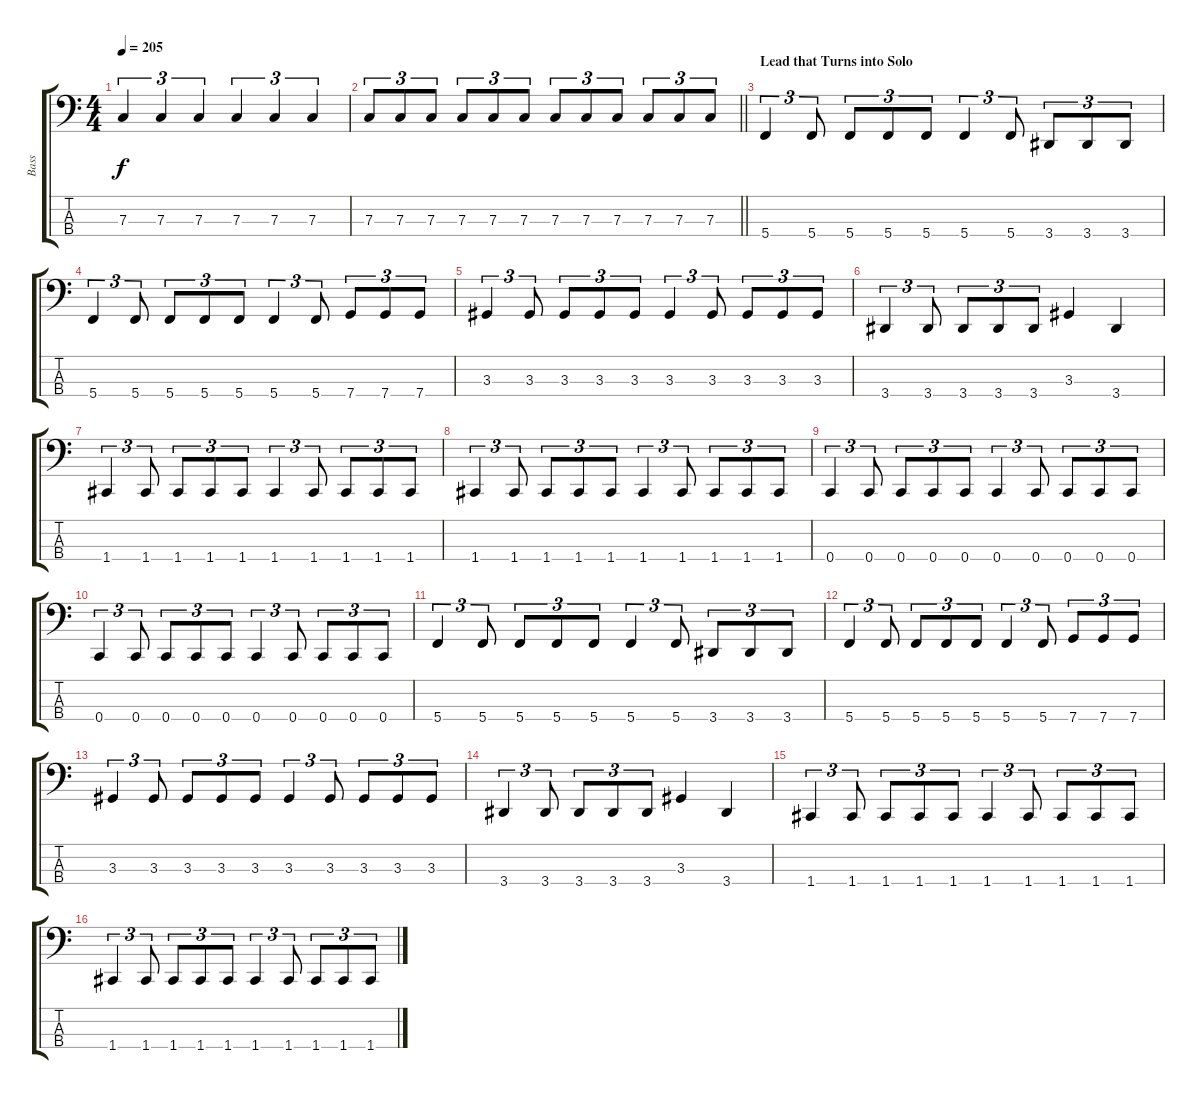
\track ("Bass" "Bass") {instrument electricbassfinger}
\staff {score tabs}
\tuning (Eb2 Bb1 F1 C1) {hide}
\ts (4 4)
\tempo 205
\clef f4
\ks c
7.3.4{tu (3 2) dy f} 7.3.4{tu (3 2)} 7.3.4{tu (3 2)} 7.3.4{tu (3 2)} 7.3.4{tu (3 2)} 7.3.4{tu (3 2)} |
\barLineRight lightlight
7.3.8{tu (3 2)} 7.3.8{tu (3 2)} 7.3.8{tu (3 2)} 7.3.8{tu (3 2)} 7.3.8{tu (3 2)} 7.3.8{tu (3 2)} 7.3.8{tu (3 2)} 7.3.8{tu (3 2)} 7.3.8{tu (3 2)} 7.3.8{tu (3 2)} 7.3.8{tu (3 2)} 7.3.8{tu (3 2)} |
\section ("" "Lead that Turns into Solo")
5.4.4{tu (3 2)} 5.4.8{tu (3 2)} 5.4.8{tu (3 2)} 5.4.8{tu (3 2)} 5.4.8{tu (3 2)} 5.4.4{tu (3 2)} 5.4.8{tu (3 2)} 3.4.8{tu (3 2)} 3.4.8{tu (3 2)} 3.4.8{tu (3 2)} |
5.4.4{tu (3 2)} 5.4.8{tu (3 2)} 5.4.8{tu (3 2)} 5.4.8{tu (3 2)} 5.4.8{tu (3 2)} 5.4.4{tu (3 2)} 5.4.8{tu (3 2)} 7.4.8{tu (3 2)} 7.4.8{tu (3 2)} 7.4.8{tu (3 2)} |
3.3.4{tu (3 2)} 3.3.8{tu (3 2)} 3.3.8{tu (3 2)} 3.3.8{tu (3 2)} 3.3.8{tu (3 2)} 3.3.4{tu (3 2)} 3.3.8{tu (3 2)} 3.3.8{tu (3 2)} 3.3.8{tu (3 2)} 3.3.8{tu (3 2)} |
3.4.4{tu (3 2)} 3.4.8{tu (3 2)} 3.4.8{tu (3 2)} 3.4.8{tu (3 2)} 3.4.8{tu (3 2)} 3.3.4 3.4.4 |
1.4.4{tu (3 2)} 1.4.8{tu (3 2)} 1.4.8{tu (3 2)} 1.4.8{tu (3 2)} 1.4.8{tu (3 2)} 1.4.4{tu (3 2)} 1.4.8{tu (3 2)} 1.4.8{tu (3 2)} 1.4.8{tu (3 2)} 1.4.8{tu (3 2)} |
1.4.4{tu (3 2)} 1.4.8{tu (3 2)} 1.4.8{tu (3 2)} 1.4.8{tu (3 2)} 1.4.8{tu (3 2)} 1.4.4{tu (3 2)} 1.4.8{tu (3 2)} 1.4.8{tu (3 2)} 1.4.8{tu (3 2)} 1.4.8{tu (3 2)} |
0.4.4{tu (3 2)} 0.4.8{tu (3 2)} 0.4.8{tu (3 2)} 0.4.8{tu (3 2)} 0.4.8{tu (3 2)} 0.4.4{tu (3 2)} 0.4.8{tu (3 2)} 0.4.8{tu (3 2)} 0.4.8{tu (3 2)} 0.4.8{tu (3 2)} |
0.4.4{tu (3 2)} 0.4.8{tu (3 2)} 0.4.8{tu (3 2)} 0.4.8{tu (3 2)} 0.4.8{tu (3 2)} 0.4.4{tu (3 2)} 0.4.8{tu (3 2)} 0.4.8{tu (3 2)} 0.4.8{tu (3 2)} 0.4.8{tu (3 2)} |
5.4.4{tu (3 2)} 5.4.8{tu (3 2)} 5.4.8{tu (3 2)} 5.4.8{tu (3 2)} 5.4.8{tu (3 2)} 5.4.4{tu (3 2)} 5.4.8{tu (3 2)} 3.4.8{tu (3 2)} 3.4.8{tu (3 2)} 3.4.8{tu (3 2)} |
5.4.4{tu (3 2)} 5.4.8{tu (3 2)} 5.4.8{tu (3 2)} 5.4.8{tu (3 2)} 5.4.8{tu (3 2)} 5.4.4{tu (3 2)} 5.4.8{tu (3 2)} 7.4.8{tu (3 2)} 7.4.8{tu (3 2)} 7.4.8{tu (3 2)} |
3.3.4{tu (3 2)} 3.3.8{tu (3 2)} 3.3.8{tu (3 2)} 3.3.8{tu (3 2)} 3.3.8{tu (3 2)} 3.3.4{tu (3 2)} 3.3.8{tu (3 2)} 3.3.8{tu (3 2)} 3.3.8{tu (3 2)} 3.3.8{tu (3 2)} |
3.4.4{tu (3 2)} 3.4.8{tu (3 2)} 3.4.8{tu (3 2)} 3.4.8{tu (3 2)} 3.4.8{tu (3 2)} 3.3.4 3.4.4 |
1.4.4{tu (3 2)} 1.4.8{tu (3 2)} 1.4.8{tu (3 2)} 1.4.8{tu (3 2)} 1.4.8{tu (3 2)} 1.4.4{tu (3 2)} 1.4.8{tu (3 2)} 1.4.8{tu (3 2)} 1.4.8{tu (3 2)} 1.4.8{tu (3 2)} |
1.4.4{tu (3 2)} 1.4.8{tu (3 2)} 1.4.8{tu (3 2)} 1.4.8{tu (3 2)} 1.4.8{tu (3 2)} 1.4.4{tu (3 2)} 1.4.8{tu (3 2)} 1.4.8{tu (3 2)} 1.4.8{tu (3 2)} 1.4.8{tu (3 2)}
